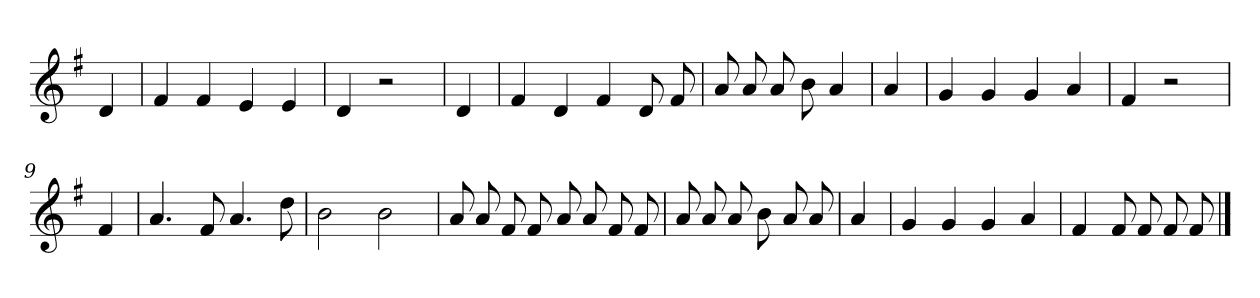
**kern
*part1
*staff1
*clefG2
*k[f#]
=
4d
=1
4f#
4f#
4e
4e
=2
4d
2r
=3
4d
=4
4f#
4d
4f#
8d
8f#
=5
8a
8a
8a
8b
4a
=6
4a
=7
4g
4g
4g
4a
=8
4f#
2r
=9
4f#
=10
4.a
8f#
4.a
8dd
=11
2b
2b
=12
8a
8a
8f#
8f#
8a
8a
8f#
8f#
=13
8a
8a
8a
8b
8a
8a
=14
4a
=15
4g
4g
4g
4a
=16
4f#
8f#
8f#
8f#
8f#
==
*-
